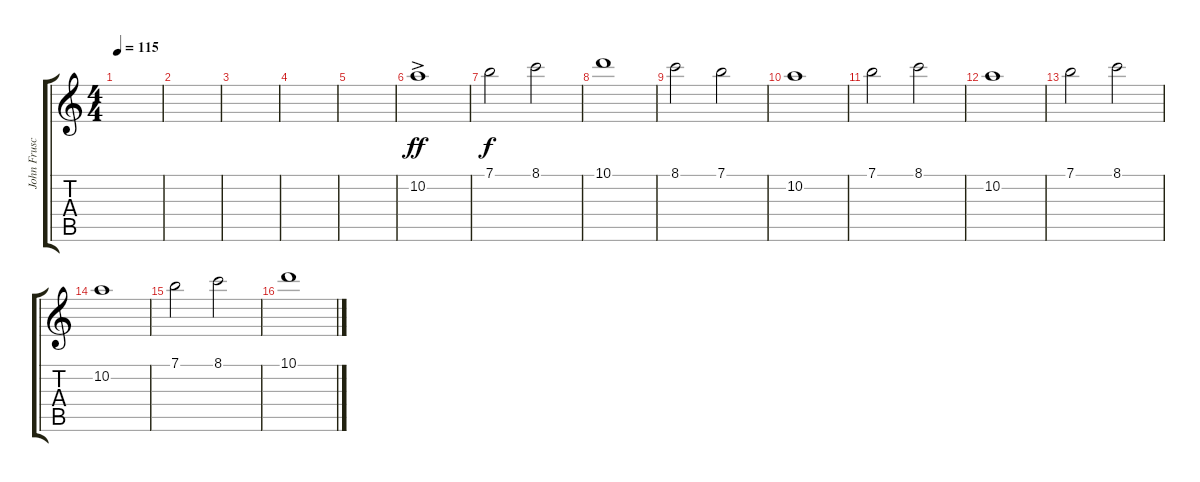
\track ("John Frusciante" "John Frusc") {instrument electricguitarjazz}
\staff {score tabs}
\tuning (E4 B3 G3 D3 A2 E2) {hide}
\ts (4 4)
\tempo 115
\clef g2
\ks c
|
|
|
|
|
10.2{ac}.1{dy ff volume 10 instrument viola} |
7.1.2{dy f} 8.1.2 |
10.1.1 |
8.1.2 7.1.2 |
10.2.1 |
7.1.2 8.1.2 |
10.2.1 |
7.1.2 8.1.2 |
10.2.1 |
7.1.2 8.1.2 |
10.1.1
